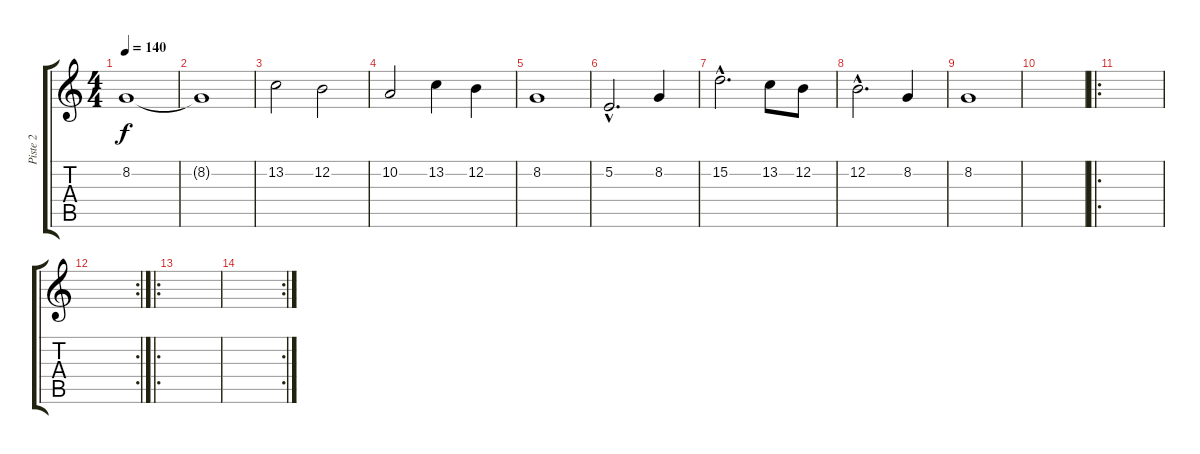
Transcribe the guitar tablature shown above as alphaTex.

\track ("Piste 2" "Piste 2") {instrument cello}
\staff {score tabs}
\tuning (E4 B3 G3 D3 A2 E2) {hide}
\ts (4 4)
\tempo 140
\clef g2
\ks c
8.2.1{dy f} |
8.2{t}.1 |
13.2.2 12.2.2 |
10.2.2 13.2.4 12.2.4 |
8.2.1 |
5.2{hac}.2{d} 8.2.4 |
15.2{hac}.2{d} 13.2.8 12.2.8 |
12.2{hac}.2{d} 8.2.4 |
8.2.1 |
|
\ro
|
\rc 2
|
\ro
|
\rc 2
